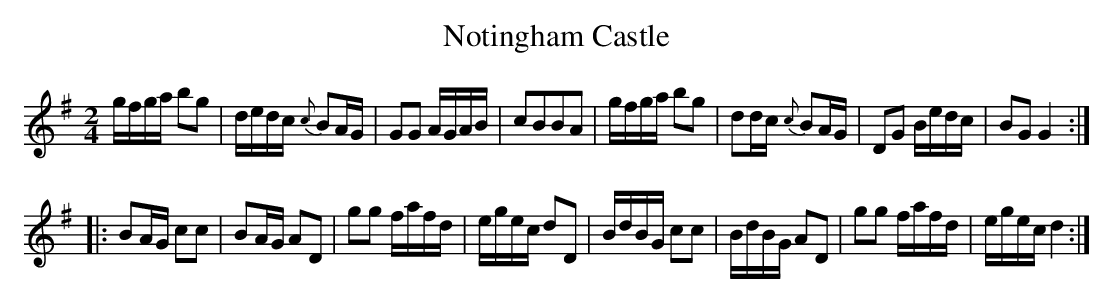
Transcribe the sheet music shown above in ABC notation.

X:1
T:Notingham Castle
M:2/4
K:G
gfga b2g2| dedc {c}B2AG| G2G2 AGAB| c2B2B2A2|\
gfga b2g2| d2dc {c}B2AG| D2G2 Bedc| B2G2 G4:|
|:B2AG c2c2| B2AG A2D2| g2g2 fafd| egec d2D2|\
BdBG c2c2| BdBG A2D2| g2g2 fafd| egec d4 :|
